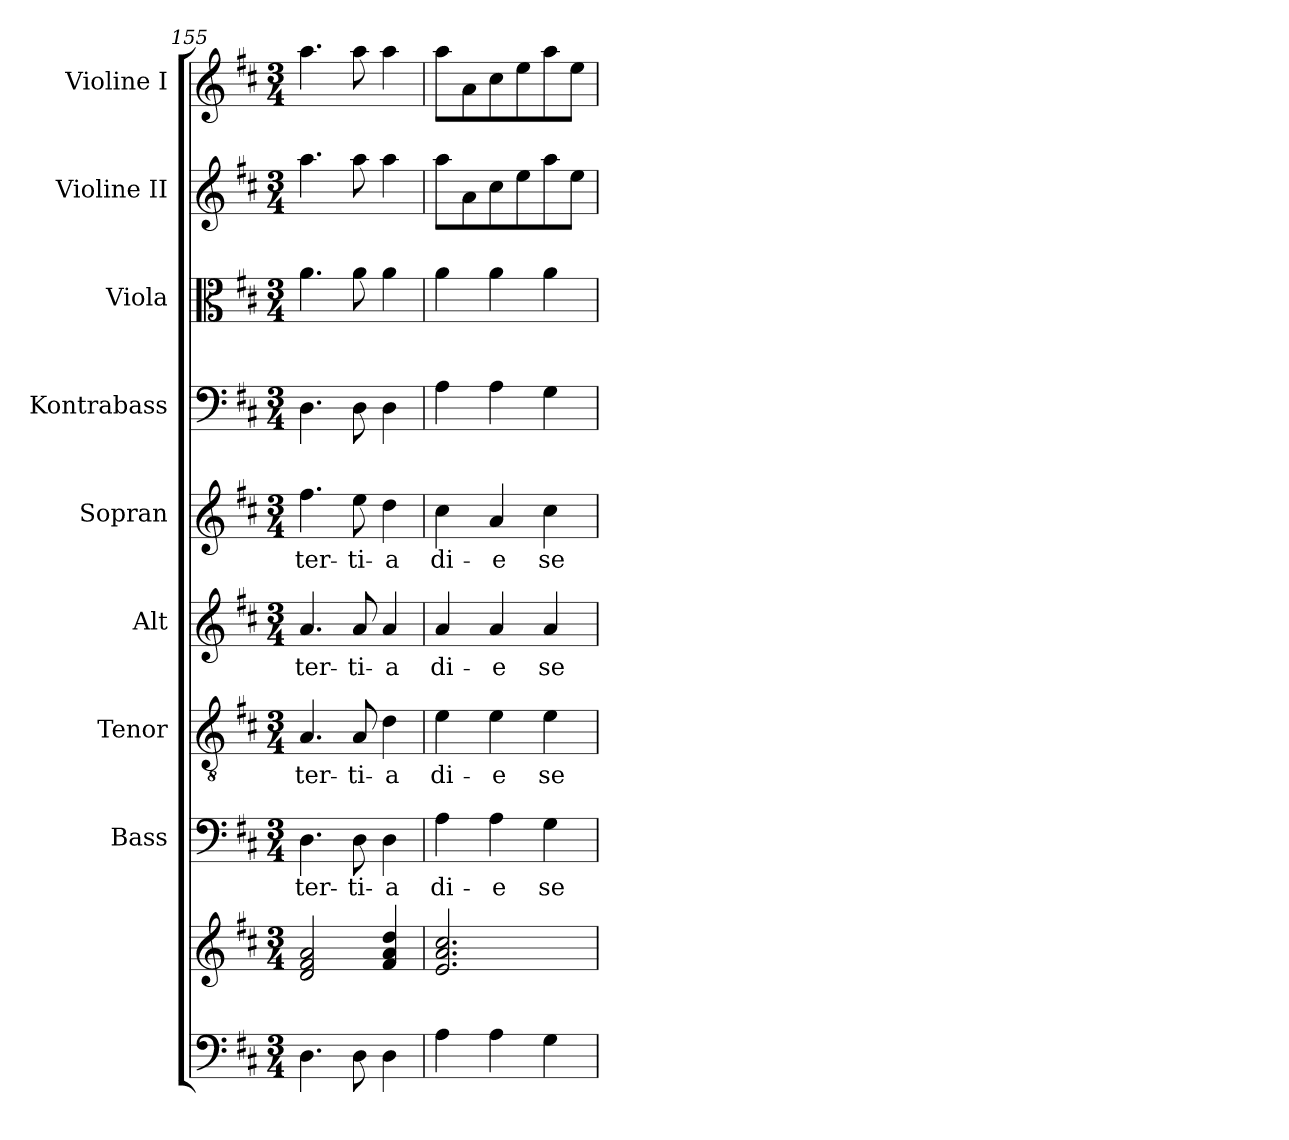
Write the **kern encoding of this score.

**kern	**kern	**kern	**text	**kern	**text	**kern	**text	**kern	**text	**kern	**kern	**kern	**kern
*part9	*part9	*part8	*part8	*part7	*part7	*part6	*part6	*part5	*part5	*part4	*part3	*part2	*part1
*staff10	*staff9	*staff8	*staff8	*staff7	*staff7	*staff6	*staff6	*staff5	*staff5	*staff4	*staff3	*staff2	*staff1
*	*	*I"Bass	*	*I"Tenor	*	*I"Alt	*	*I"Sopran	*	*I"Kontrabass	*I"Viola	*I"Violine II	*I"Violine I
*	*	*I'B.	*	*I'T.	*	*I'A.	*	*I'S.	*	*I'Kb.	*I'Vla.	*I'Vl. II	*I'Vl. I
*clefF4	*clefG2	*clefF4	*	*clefGv2	*	*clefG2	*	*clefG2	*	*clefF4	*clefC3	*clefG2	*clefG2
*	*	*	*	*	*	*	*	*	*	*ITrd7c12	*	*	*
*k[f#c#]	*k[f#c#]	*k[f#c#]	*	*k[f#c#]	*	*k[f#c#]	*	*k[f#c#]	*	*k[f#c#]	*k[f#c#]	*k[f#c#]	*k[f#c#]
*D:	*D:	*D:	*	*D:	*	*D:	*	*D:	*	*D:	*D:	*D:	*D:
*M3/4	*M3/4	*M3/4	*	*M3/4	*	*M3/4	*	*M3/4	*	*M3/4	*M3/4	*M3/4	*M3/4
=155	=155	=155	=155	=155	=155	=155	=155	=155	=155	=155	=155	=155	=155
!	!	!	!LO:LY:b	!	!LO:LY:b	!	!LO:LY:b	!	!LO:LY:b	!	!	!	!
4.D\	2d/ 2f#/ 2a/	4.D\	ter-	4.A/	ter-	4.a/	ter-	4.ff#\	ter-	4.DD\	4.a\	4.aa\	4.aa\
!	!	!	!LO:LY:b	!	!LO:LY:b	!	!LO:LY:b	!	!LO:LY:b	!	!	!	!
8D\	.	8D\	-ti-	8A/	-ti-	8a/	-ti-	8ee\	-ti-	8DD\	8a\	8aa\	8aa\
!	!	!	!LO:LY:b	!	!LO:LY:b	!	!LO:LY:b	!	!LO:LY:b	!	!	!	!
4D\	4f#/ 4a/ 4dd/	4D\	-a	4d\	-a	4a/	-a	4dd\	-a	4DD\	4a\	4aa\	4aa\
!!LO:PB:g=z
=156	=156	=156	=156	=156	=156	=156	=156	=156	=156	=156	=156	=156	=156
!	!	!	!LO:LY:b	!	!LO:LY:b	!	!LO:LY:b	!	!LO:LY:b	!	!	!	!
4A\	2.e/ 2.a/ 2.cc#/	4A\	di-	4e\	di-	4a/	di-	4cc#\	di-	4AA\	4a\	8aa\L	8aa\L
.	.	.	.	.	.	.	.	.	.	.	.	8a\	8a\
!	!	!	!LO:LY:b	!	!LO:LY:b	!	!LO:LY:b	!	!LO:LY:b	!	!	!	!
4A\	.	4A\	-e	4e\	-e	4a/	-e	4a/	-e	4AA\	4a\	8cc#\	8cc#\
.	.	.	.	.	.	.	.	.	.	.	.	8ee\	8ee\
!	!	!	!LO:LY:b	!	!LO:LY:b	!	!LO:LY:b	!	!LO:LY:b	!	!	!	!
4G\	.	4G\	se-	4e\	se-	4a/	se-	4cc#\	se-	4GG\	4a\	8aa\	8aa\
.	.	.	.	.	.	.	.	.	.	.	.	8ee\J	8ee\J
=	=	=	=	=	=	=	=	=	=	=	=	=	=
*-	*-	*-	*-	*-	*-	*-	*-	*-	*-	*-	*-	*-	*-
